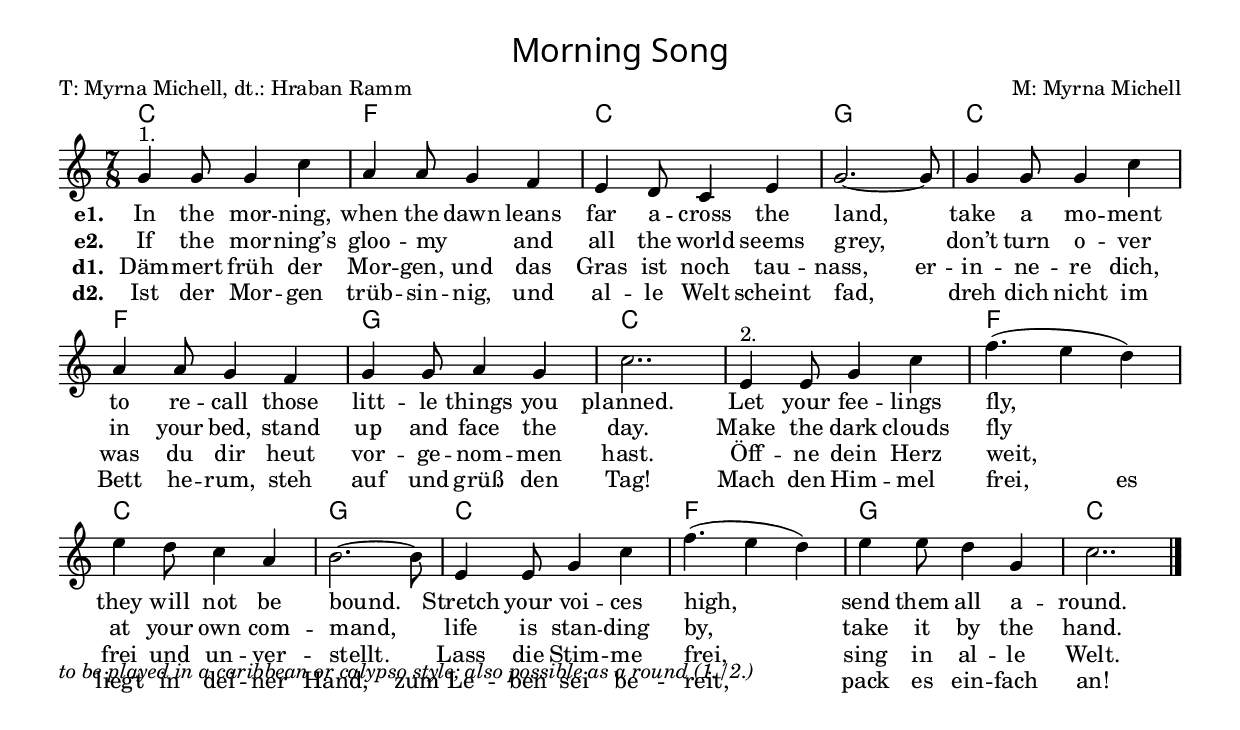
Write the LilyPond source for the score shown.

\version "2.12.0"
#(ly:set-option (quote no-point-and-click))
#(set-global-staff-size 18)

\header{
	title = \markup{\override #'(font-name . "DelitschAntiqua") "Morning Song"}
	poet = "T: Myrna Michell, dt.: Hraban Ramm"
	composer = "M: Myrna Michell"
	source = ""
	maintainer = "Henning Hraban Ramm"
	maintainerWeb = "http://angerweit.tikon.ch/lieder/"
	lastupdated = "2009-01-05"
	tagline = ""
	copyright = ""
}

global = {
	\clef treble
	\key c \major
	\time 7/8
}

akkorde = \chordmode {
	c2.. | f |
	c | g |
	c | f |
	g | c |
	c | f |
	c | g |
	c | f |
	g | c
}

dynamics = \relative c {
	r2..\mp
}

oberstimme = \relative c'' {
	g4^\markup{1.} g8 g4 c | 
	a4 a8 g4 f |
	e4 d8 c4 e |
	g2.~ g8 |
	g4 g8 g4 c | 
	a4 a8 g4 f |
	g4 g8 a4 g |
	c2.. |
	e,4^\markup{2.} e8 g4 c |
	f4.( e4 d) |
	e4 d8 c4 a |
	b2.~ b8 |
	e,4 e8 g4 c |
	f4.( e4 d) |
	e4 e8 d4 g, |
	c2..
	\bar "|."
}

text = \lyricmode {
	\set stanza = "e1. "
	In the mor -- ning,
	when the dawn leans far a -- cross the land,
	take a mo -- ment to re -- call
	those litt -- le things you planned.
	Let your fee -- lings fly,
	they will not be bound.
	Stretch your voi -- ces high,
	send them all a -- round.
}

textTwo = \lyricmode {
	\set stanza = "e2. "
	If the mor -- ning’s gloo -- my " "
	and all the world seems grey,
	don’t turn o -- ver in your bed,
	stand up and face the day.
	Make the dark clouds fly
	at your own com -- mand,
	life is stan -- ding by,
	take it by the hand.
}

textDE = \lyricmode {
	\set stanza = "d1. "
	Däm -- mert früh der Mor -- gen,
	\set ignoreMelismata = ##t
	und das Gras ist noch tau -- nass, 
	er -- in -- ne -- re dich, was du dir
	\unset ignoreMelismata
	heut vor -- ge -- nom -- men hast.
	Öff -- ne dein Herz weit, 
	frei und un -- ver -- stellt.
	Lass die Stim -- me frei,
	sing in al -- le Welt.
}

textDEtwo = \lyricmode {
	\set stanza = "d2. "
	Ist der Mor -- gen trüb -- sin -- nig,
	und al -- le Welt scheint fad,
	dreh dich nicht im Bett he -- rum,
	steh auf und grüß den Tag!
	\set ignoreMelismata = ##t
	Mach den Him -- mel frei, _ 
	es liegt in dei -- ner Hand, 
	zum Le -- ben sei be -- reit, _ _
	pack es ein -- fach an!
	\unset ignoreMelismata
}


% Papier-Ausgabe
\score {
	<<
		\override Score . BarNumber 
		    #'break-visibility = #all-invisible
		\context ChordNames {
			\germanChords
			\set chordChanges = ##t
			\akkorde
		}
		\context Staff = Oben <<
			\global
			\context Voice = "eins" \oberstimme
		>>
		\lyricsto "eins" \new Lyrics { \text }
		\lyricsto "eins" \new Lyrics { \textTwo }
		\lyricsto "eins" \new Lyrics { \textDE }
		\lyricsto "eins" \new Lyrics { \textDEtwo }
	>>
	\layout { 
		indent = 0\cm
		linewidth = 123\mm
	}
}
\markup{}
\markup{\italic{to be played in a caribbean or calypso style; also possible as a round (1./2.)}}

% MIDI
\score {
	\unfoldRepeats {
		<<
			\context Staff = chords <<
				\set Staff.midiInstrument = "drawbar organ"
				\context Voice = zwei {
					<< \dynamics \akkorde >>
				}
			>>
			\context Staff = ober <<
				\set Staff.midiInstrument = "recorder"
				\context Voice = eins \oberstimme
			>>
		>>
	}
	\midi{
		\context { \Score
		tempoWholesPerMinute = #(ly:make-moment 145 4)
		}
	}
}


%%% Local Variables:
%%% coding: utf-8
%%% End:

